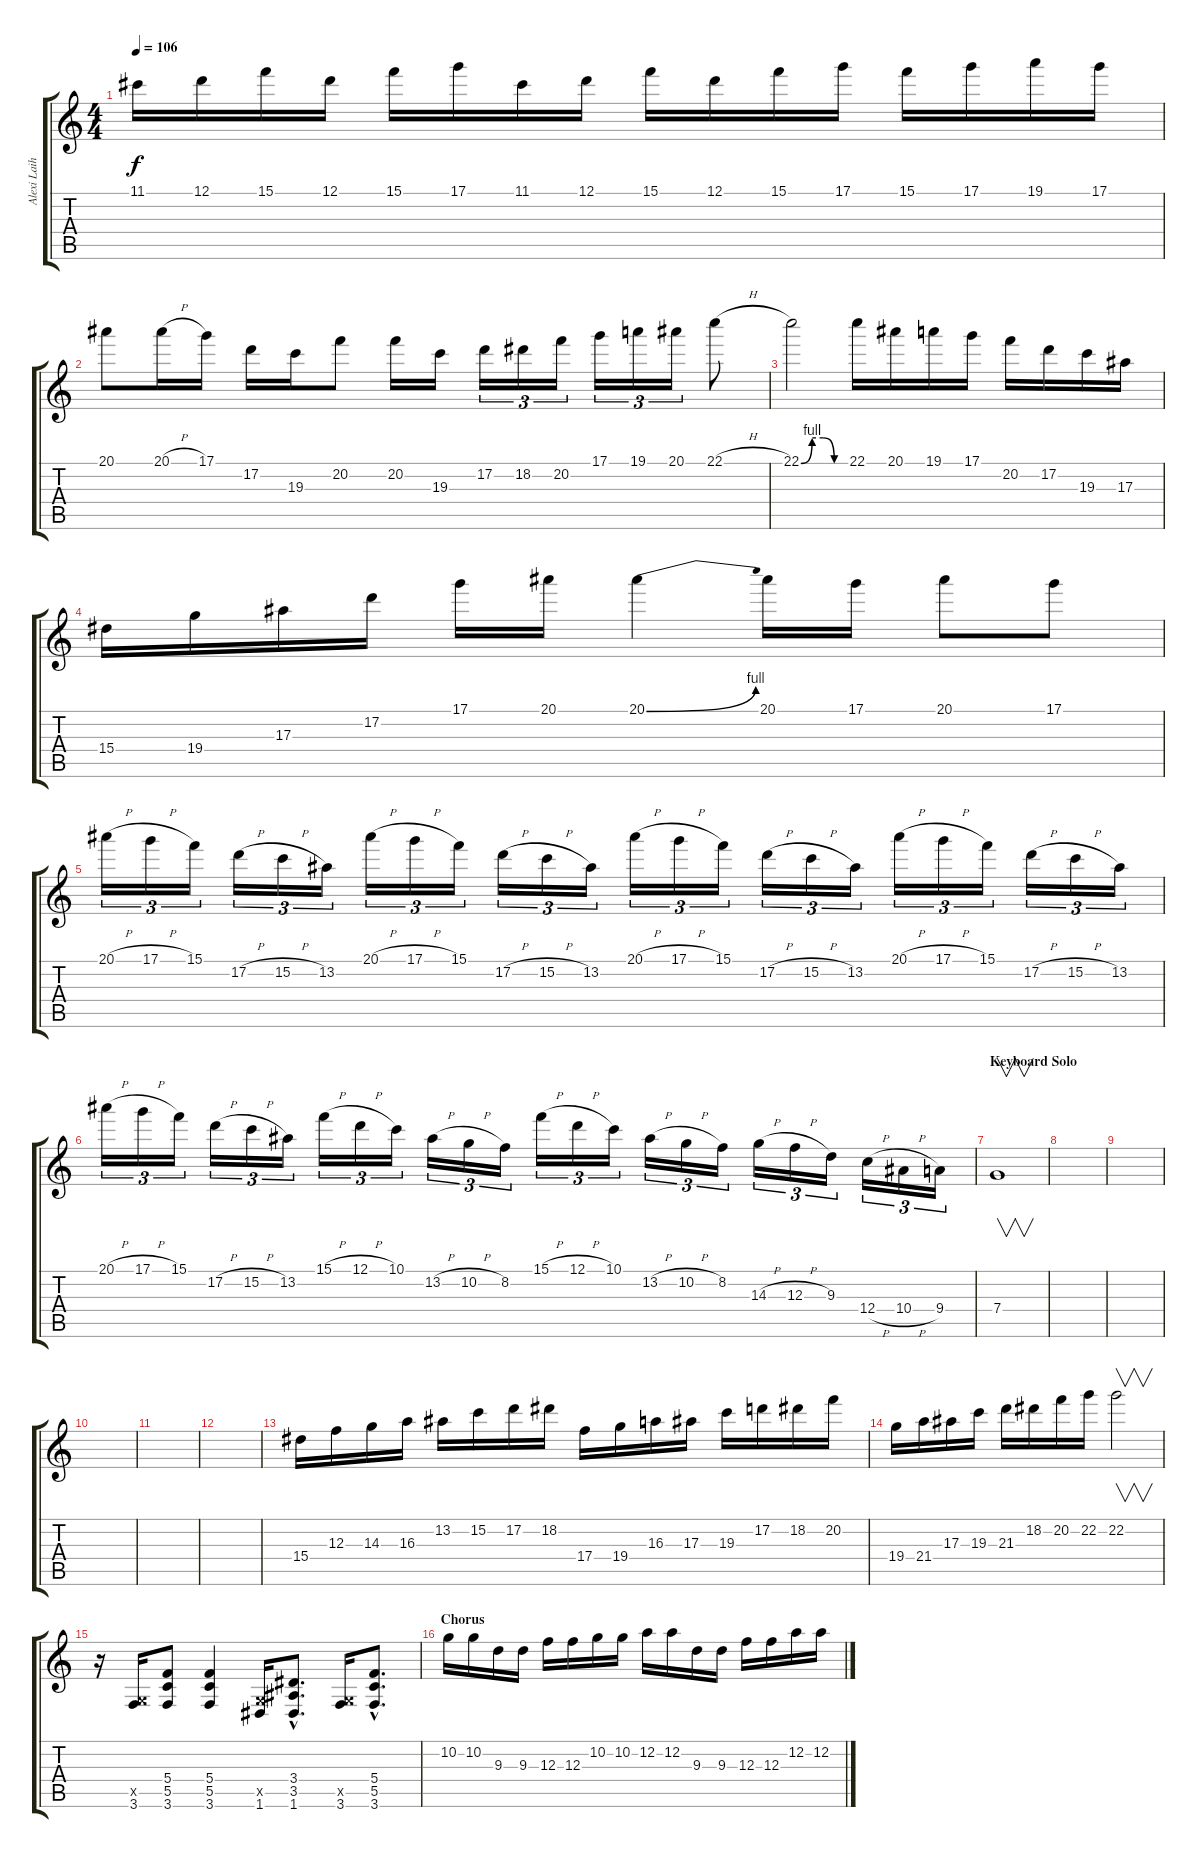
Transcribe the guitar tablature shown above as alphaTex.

\track ("Alexi Laiho" "Alexi Laih") {instrument distortionguitar}
\staff {score tabs}
\tuning (D4 A3 F3 C3 G2 D2) {hide}
\ts (4 4)
\tempo 106
\clef g2
\ks c
11.1.16{dy f} 12.1.16 15.1.16 12.1.16 15.1.16 17.1.16 11.1.16 12.1.16 15.1.16 12.1.16 15.1.16 17.1.16 15.1.16 17.1.16 19.1.16 17.1.16 |
20.1.8 20.1{h}.16 17.1.16 17.2.16 19.3.16 20.2.8 20.2.16 19.3.16 17.2.16{tu (3 2)} 18.2.16{tu (3 2)} 20.2.16{tu (3 2)} 17.1.16{tu (3 2)} 19.1.16{tu (3 2)} 20.1.16{tu (3 2)} 22.1{h}.8 |
22.1{be (custom 0 0 15 4 30 4 45 0 60 0)}.2 22.1.16 20.1.16 19.1.16 17.1.16 20.2.16 17.2.16 19.3.16 17.3.16 |
15.4.16 19.4.16 17.3.16 17.2.16 17.1.16 20.1.16 20.1{be (bend 0 0 60 4)}.4 20.1.16 17.1.16 20.1.8 17.1.8 |
20.1{h}.16{tu (3 2)} 17.1{h}.16{tu (3 2)} 15.1.16{tu (3 2)} 17.2{h}.16{tu (3 2)} 15.2{h}.16{tu (3 2)} 13.2.16{tu (3 2)} 20.1{h}.16{tu (3 2)} 17.1{h}.16{tu (3 2)} 15.1.16{tu (3 2)} 17.2{h}.16{tu (3 2)} 15.2{h}.16{tu (3 2)} 13.2.16{tu (3 2)} 20.1{h}.16{tu (3 2)} 17.1{h}.16{tu (3 2)} 15.1.16{tu (3 2)} 17.2{h}.16{tu (3 2)} 15.2{h}.16{tu (3 2)} 13.2.16{tu (3 2)} 20.1{h}.16{tu (3 2)} 17.1{h}.16{tu (3 2)} 15.1.16{tu (3 2)} 17.2{h}.16{tu (3 2)} 15.2{h}.16{tu (3 2)} 13.2.16{tu (3 2)} |
20.1{h}.16{tu (3 2)} 17.1{h}.16{tu (3 2)} 15.1.16{tu (3 2)} 17.2{h}.16{tu (3 2)} 15.2{h}.16{tu (3 2)} 13.2.16{tu (3 2)} 15.1{h}.16{tu (3 2)} 12.1{h}.16{tu (3 2)} 10.1.16{tu (3 2)} 13.2{h}.16{tu (3 2)} 10.2{h}.16{tu (3 2)} 8.2.16{tu (3 2)} 15.1{h}.16{tu (3 2)} 12.1{h}.16{tu (3 2)} 10.1.16{tu (3 2)} 13.2{h}.16{tu (3 2)} 10.2{h}.16{tu (3 2)} 8.2.16{tu (3 2)} 14.3{h}.16{tu (3 2)} 12.3{h}.16{tu (3 2)} 9.3.16{tu (3 2)} 12.4{h}.16{tu (3 2)} 10.4{h}.16{tu (3 2)} 9.4.16{tu (3 2)} |
\section ("" "Keyboard Solo")
7.4.1{v} |
|
|
|
|
|
15.4.16 12.3.16 14.3.16 16.3.16 13.2.16 15.2.16 17.2.16 18.2.16 17.4.16 19.4.16 16.3.16 17.3.16 19.3.16 17.2.16 18.2.16 20.2.16 |
19.4.16 21.4.16 17.3.16 19.3.16 21.3.16 18.2.16 20.2.16 22.2.16 22.2.2{v} |
r.16 (0.5{x} 3.6).16 (5.4 5.5 3.6).8 (5.4 5.5 3.6).4 (0.5{x} 1.6).16 (3.4{hac} 3.5{hac} 1.6{hac}).8{d} (0.5{x} 3.6).16 (5.4{hac} 5.5{hac} 3.6{hac}).8{d} |
\section ("" "Chorus")
10.2.16 10.2.16 9.3.16 9.3.16 12.3.16 12.3.16 10.2.16 10.2.16 12.2.16 12.2.16 9.3.16 9.3.16 12.3.16 12.3.16 12.2.16 12.2.16
